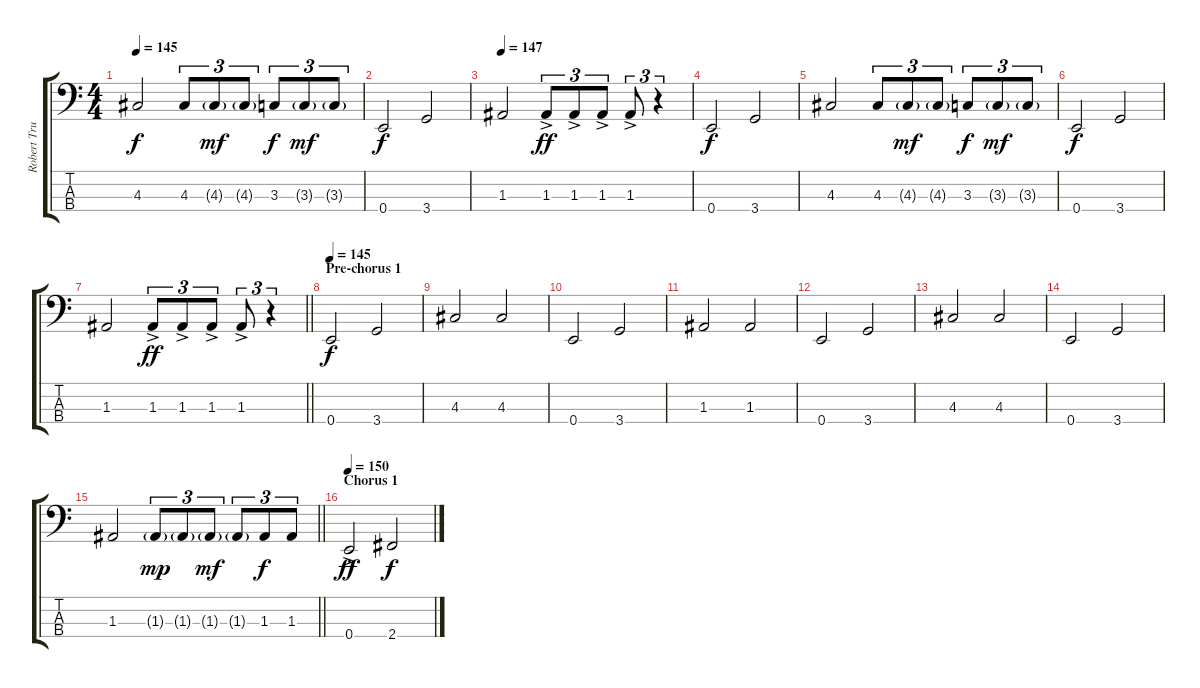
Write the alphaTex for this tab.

\track ("Robert Trujillo (Bass)" "Robert Tru") {instrument electricbassfinger}
\staff {score tabs}
\tuning (G2 D2 A1 E1) {hide}
\ts (4 4)
\tempo 145
\clef f4
\ks c
4.3.2{dy f} 4.3.8{tu (3 2)} 4.3{g}.8{tu (3 2) dy mf} 4.3{g}.8{tu (3 2)} 3.3.8{tu (3 2) dy f} 3.3{g}.8{tu (3 2) dy mf} 3.3{g}.8{tu (3 2)} |
0.4.2{dy f} 3.4.2 |
\tempo 147
1.3.2 1.3{ac}.8{tu (3 2) dy ff} 1.3{ac}.8{tu (3 2)} 1.3{ac}.8{tu (3 2)} 1.3{ac}.8{tu (3 2)} r.4{tu (3 2)} |
0.4.2{dy f} 3.4.2 |
4.3.2 4.3.8{tu (3 2)} 4.3{g}.8{tu (3 2) dy mf} 4.3{g}.8{tu (3 2)} 3.3.8{tu (3 2) dy f} 3.3{g}.8{tu (3 2) dy mf} 3.3{g}.8{tu (3 2)} |
0.4.2{dy f} 3.4.2 |
\barLineRight lightlight
1.3.2 1.3{ac}.8{tu (3 2) dy ff} 1.3{ac}.8{tu (3 2)} 1.3{ac}.8{tu (3 2)} 1.3{ac}.8{tu (3 2)} r.4{tu (3 2)} |
\section ("" "Pre-chorus 1")
\tempo 145
0.4.2{dy f} 3.4.2 |
4.3.2 4.3.2 |
0.4.2 3.4.2 |
1.3.2 1.3.2 |
0.4.2 3.4.2 |
4.3.2 4.3.2 |
0.4.2 3.4.2 |
\barLineRight lightlight
1.3.2 1.3{g}.8{tu (3 2) dy mp} 1.3{g}.8{tu (3 2)} 1.3{g}.8{tu (3 2) dy mf} 1.3{g}.8{tu (3 2)} 1.3.8{tu (3 2) dy f} 1.3.8{tu (3 2)} |
\section ("" "Chorus 1")
\tempo 150
0.4{ac}.2{dy ff} 2.4.2{dy f}
